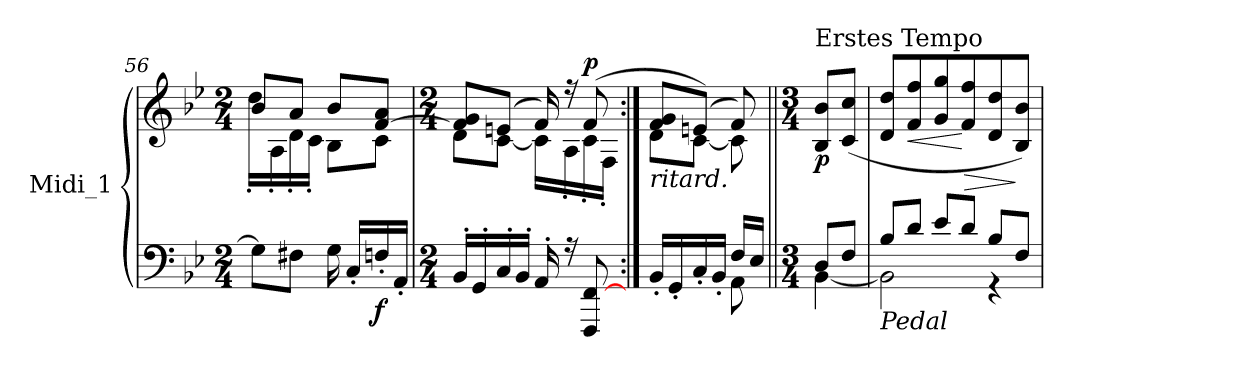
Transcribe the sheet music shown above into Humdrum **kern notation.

**kern	**kern	**dynam
*part1	*part1	*part1
*staff2	*staff1	*staff1/2
*I"Midi_1	*	*
*clefF4	*clefG2	*
*k[b-e-]	*k[b-e-]	*
*B-:	*B-:	*
*M2/4	*M2/4	*
=56	=56	=56
*	*^	*
8G\L]	8b-/L	16dd'\LL	.
.	.	16A'\	.
8F#X\J	8a/J	16d'\	.
.	.	16c'\JJ	.
16G\	8b-/L	8B-\L	.
16C'/LL	.	.	.
!	!	!	!LO:DY:b=2
16Fn'/	[8f/ 8a/J	8c\J	f
16AA'/JJ	.	.	.
!!LO:PB:g=z	!!
=57	=57	=57	=57
*M2/4	*M2/4	*	*
*^	*	*	*
16BB-'/LL	2ryy	8f/] 8g/L	8d\L	.
16GG'/	.	.	.	.
16C'/	.	(>8en/J	[8c\J	.
16BB-'/JJ	.	.	.	.
16AA'/	.	16f/)	16c\LL]	.
16r	.	16r	16A'\	.
!	!	!	!	!LO:DY:a
8FFF/ [8FF/	.	(>8f/	16c'\	p
.	.	.	16F'\JJ	.
=58:|!	=58:|!	=58:|!	=58:|!	=58:|!
!	!	!LO:TX:b:i:t=ritard.	!	!
16BB-'/LL	4ryy	8f/ 8g/L	8d\L	.
16GG'/	.	.	.	.
16C'/	.	(>8en/J)	[8c\J	.
16BB-'/JJ	.	.	.	.
16F/LL	8AA\	8f/)	8c\]	.
16E-i/JJ	.	.	.	.
=59||	=59||	=59||	=59||	=59||
*M3/4	*	*M3/4	*	*
!	!	!LO:TX:a:t=Erstes Tempo	!	!
!	!	!	!	!LO:DY:b
8D/L	[4BB-\	8B-/ 8b-/L	4ryy	p
8F/J	.	(>8c/ 8cc/J	.	.
=60	=60	=60	=60	=60
!LO:TX:b:i:t=Pedal	!	!	!	!
8B-/L	2BB-\]	8d/ 8dd/L	2ryy	.
!	!	!	!	!LO:HP:b
8d/J	.	8f/ 8ff/	.	<
8e-/L	.	8g/ 8gg/	.	.
!	!	!	!	!LO:HP:n=1:b
8d/J	.	8f/ 8ff/	.	[ >
8B-/L	4r	8d/ 8dd/	4ryy	.
8F/J	.	8B-/ 8b-/J)	.	]
*v	*v	*	*	*
*	*v	*v	*
=	=	=
*-	*-	*-
